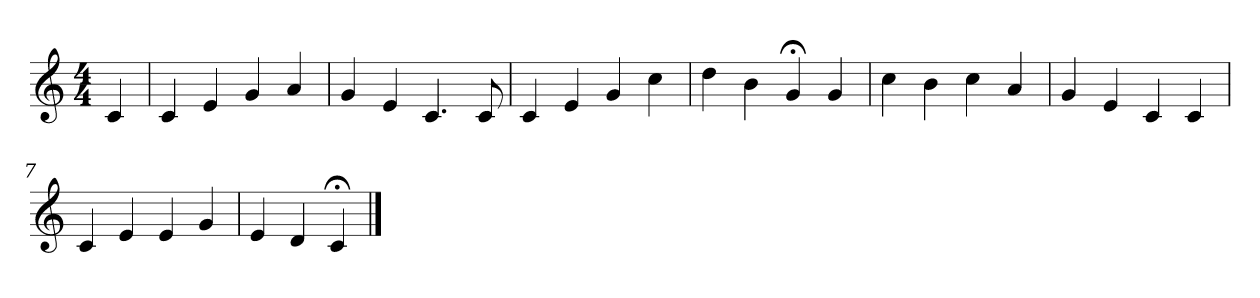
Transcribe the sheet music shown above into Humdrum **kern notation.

**kern
*part1
*staff1
*M4/4
=
4c
=1
4c
4e
4g
4a
=2
4g
4e
4.c
8c
=3
4c
4e
4g
4cc
=4
4dd
4b
4g;<
4g
=5
4cc
4b
4cc
4a
=6
4g
4e
4c
4c
=7
4c
4e
4e
4g
=8
4e
4d
4c;<
==
*-
